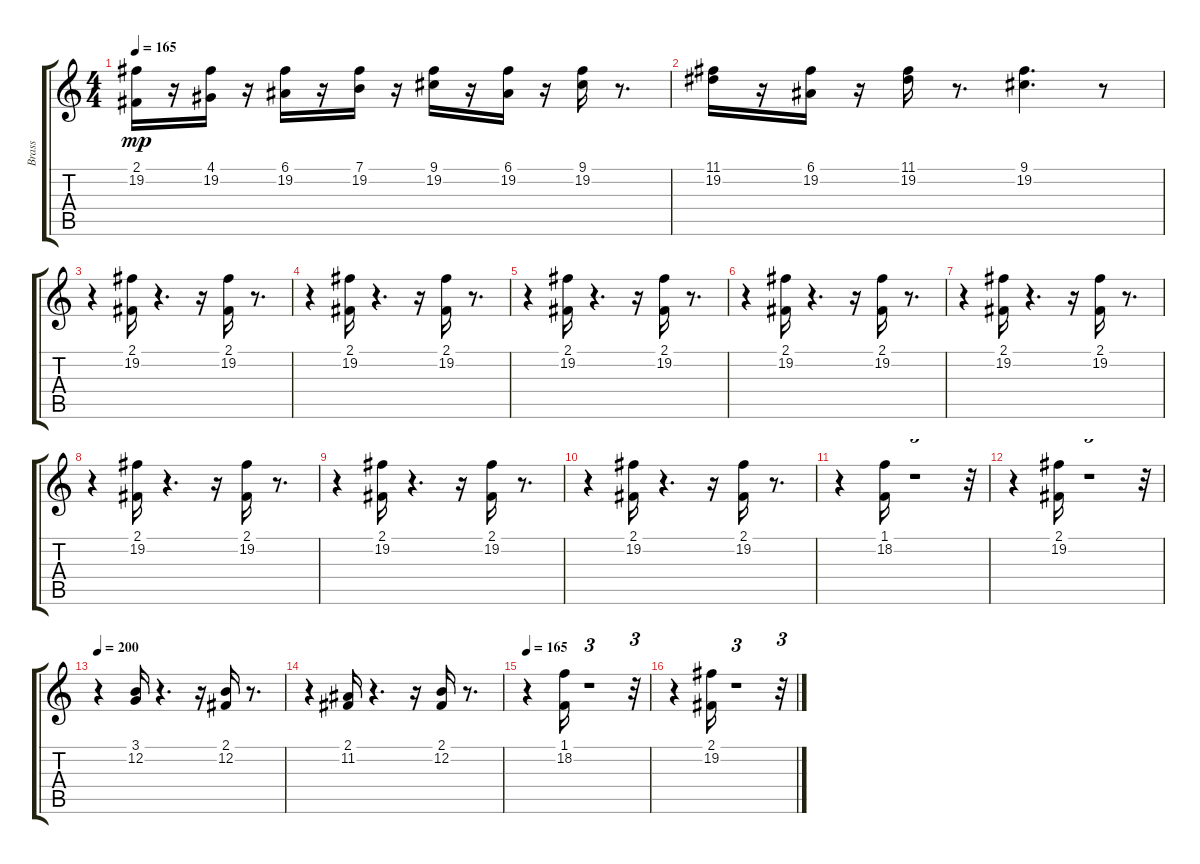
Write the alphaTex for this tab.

\track ("Brass" "Brass") {instrument trumpet}
\staff {score tabs}
\tuning (E4 B3 G3 D3 A2 E2) {hide}
\ts (4 4)
\tempo 165
\clef g2
\ks c
(2.1 19.2).16{dy mp} r.16 (4.1 19.2).16 r.16 (6.1 19.2).16 r.16 (7.1 19.2).16 r.16 (9.1 19.2).16 r.16 (6.1 19.2).16 r.16 (9.1 19.2).16 r.8{d} |
(11.1 19.2).16 r.16 (6.1 19.2).16 r.16 (11.1 19.2).16 r.8{d} (9.1 19.2).4{d} r.8 |
r.4 (2.1 19.2).16 r.4{d} r.16 (2.1 19.2).16 r.8{d} |
r.4 (2.1 19.2).16 r.4{d} r.16 (2.1 19.2).16 r.8{d} |
r.4 (2.1 19.2).16 r.4{d} r.16 (2.1 19.2).16 r.8{d} |
r.4 (2.1 19.2).16 r.4{d} r.16 (2.1 19.2).16 r.8{d} |
r.4 (2.1 19.2).16 r.4{d} r.16 (2.1 19.2).16 r.8{d} |
r.4 (2.1 19.2).16 r.4{d} r.16 (2.1 19.2).16 r.8{d} |
r.4 (2.1 19.2).16 r.4{d} r.16 (2.1 19.2).16 r.8{d} |
r.4 (2.1 19.2).16 r.4{d} r.16 (2.1 19.2).16 r.8{d} |
r.4 (1.1 18.2).16 r.1{tu (3 2)} r.32{tu (3 2)} |
r.4 (2.1 19.2).16 r.1{tu (3 2)} r.32{tu (3 2)} |
\tempo 200
r.4 (3.1 12.2).16 r.4{d} r.16 (2.1 12.2).16 r.8{d} |
r.4 (2.1 11.2).16 r.4{d} r.16 (2.1 12.2).16 r.8{d} |
\tempo 165
r.4 (1.1 18.2).16 r.1{tu (3 2)} r.32{tu (3 2)} |
r.4 (2.1 19.2).16 r.1{tu (3 2)} r.32{tu (3 2)}
